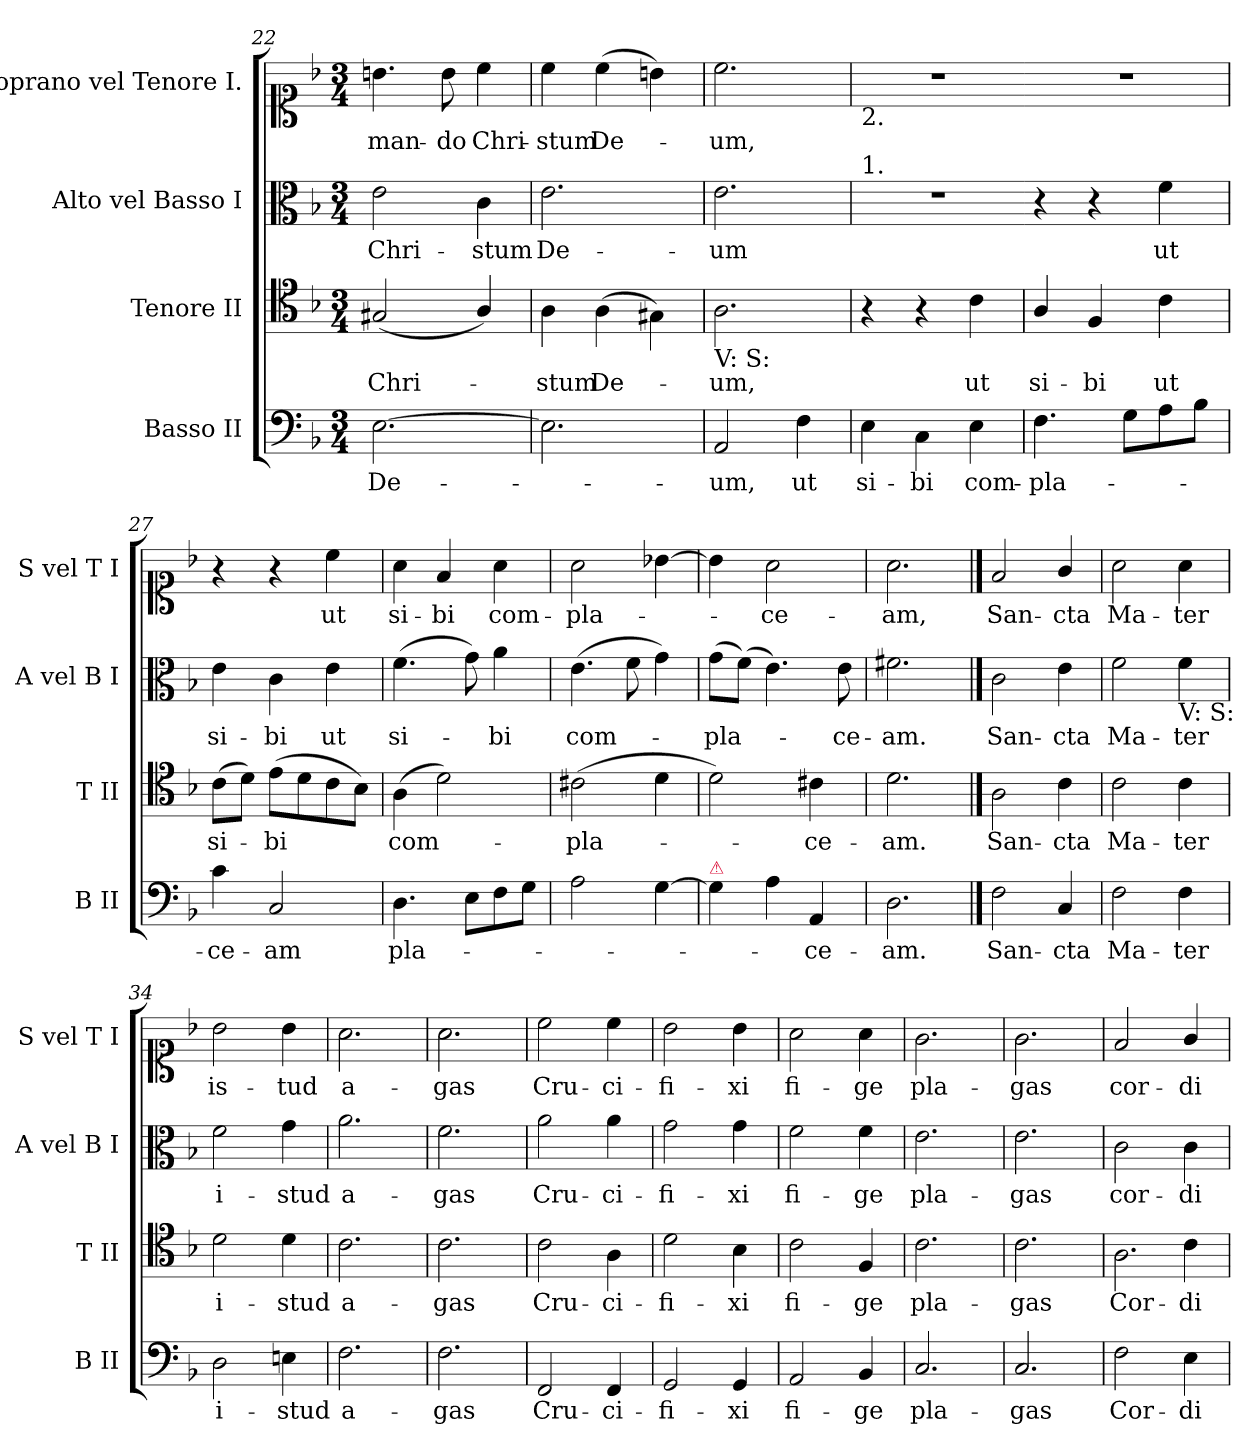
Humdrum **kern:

**kern	**text	**kern	**text	**kern	**text	**kern	**text
*part4	*part4	*part3	*part3	*part2	*part2	*part1	*part1
*staff4	*staff4	*staff3	*staff3	*staff2	*staff2	*staff1	*staff1
*I"Basso II	*	*I"Tenore II	*	*I"Alto vel Basso I	*	*I"Soprano vel Tenore I.	*
*I'B II	*	*I'T II	*	*I'A vel B I	*	*I'S vel T I	*
*clefF4	*	*clefC4	*	*clefC3	*	*clefC1	*
*k[b-]	*	*k[b-]	*	*k[b-]	*	*k[b-]	*
*F:	*	*F:	*	*F:	*	*F:	*
*M3/4	*	*M3/4	*	*M3/4	*	*M3/4	*
=22	=22	=22	=22	=22	=22	=22	=22
[2.E\	De-	(2G#X/	Chri-	2e\	Chri-	4.bn\	-man-
.	.	.	.	.	.	8b\	-do
.	.	4A/)	.	4c\	-stum	4cc\	Chri-
=23	=23	=23	=23	=23	=23	=23	=23
2.E\]	.	4A\	-stum	2.e\	De-	4cc\	-stum
.	.	(4A\	De-	.	.	(4cc\	De-
.	.	4G#X\)	.	.	.	4bn\)	.
=24	=24	=24	=24	=24	=24	=24	=24
!	!	!LO:TX:b:t=V&colon; S&colon;	!	!	!	!	!
2AA/	-um,	2.A\	-um,	2.e\	-um	2.cc\	-um,
4F\	ut	.	.	.	.	.	.
=25	=25	=25	=25	=25	=25	=25	=25
!	!	!	!	!	!	!LO:TX:b:t=2.	!
!	!	!	!	!LO:TX:a:t=1.	!	!	!
4E\	si-	4r	.	2.r	.	2.r	.
4C\	-bi	4r	.	.	.	.	.
4E\	com-	4c\	ut	.	.	.	.
=26	=26-	=26	=26-	=26	=26-	=26-	=26-
4.F\	-pla-	4A/	si-	4r	.	2.r	.
.	.	4F/	-bi	4r	.	.	.
8G\L	.	.	.	.	.	.	.
8A\	.	4c\	ut	4f\	ut	.	.
8B-\J	.	.	.	.	.	.	.
=27	=27	=27	=27	=27	=27	=27	=27
4c\	-ce-	(8c\L	si-	4e\	si-	4r	.
.	.	8d\J)	.	.	.	.	.
2C/	-am	(8e\L	-bi	4c\	-bi	4r	.
.	.	8d\	.	.	.	.	.
.	.	8c\	.	4e\	ut	4cc\	ut
.	.	8B-\J)	.	.	.	.	.
=28	=28	=28	=28	=28	=28	=28	=28
4.D\	pla-	(4A\	com-	(4.f\	si-	4a\	si-
.	.	2d\)	.	.	.	4f/	-bi
8E\L	.	.	.	8g\)	.	.	.
8F\	.	.	.	4a\	-bi	4a\	com-
8G\J	.	.	.	.	.	.	.
=29	=29	=29	=29	=29	=29	=29	=29
2A\	.	(2c#X\	-pla-	(4.e\	com-	2a\	-pla-
.	.	.	.	8f\	.	.	.
[4G\	.	4d\	.	4g\)	.	[4b-X\	.
=30	=30	=30	=30	=30	=30	=30	=30
!LO:TX:a:color=crimson:t=⚠	!	!	!	!	!	!	!
4G\]	.	2d\)	.	(8g\L	-pla-	4b-\]	.
.	.	.	.	(8f\J)	.	.	.
4A\	.	.	.	4.e\)	.	2a\	-ce-
4AA/	-ce-	4c#X\	-ce-	.	.	.	.
.	.	.	.	8e\	-ce-	.	.
=31	=31	=31	=31	=31	=31	=31	=31
2.D\	-am.	2.d\	-am.	2.f#X\	-am.	2.a\	-am,
==32	==32	==32	==32	==32	==32	==32	==32
2F\	San-	2A\	San-	2c\	San-	2f/	San-
4C/	-cta	4c\	-cta	4e\	-cta	4g/	-cta
=33	=33	=33	=33	=33	=33	=33	=33
2F\	Ma-	2c\	Ma-	2f\	Ma-	2a\	Ma-
!	!	!	!	!LO:TX:b:t=V&colon; S&colon;	!	!	!
4F\	-ter	4c\	-ter	4f\	-ter	4a\	-ter
=34	=34	=34	=34	=34	=34	=34	=34
2D\	i-	2d\	i-	2f\	i-	2b-\	is-
4En\	-stud	4d\	-stud	4g\	-stud	4b-\	-tud
=35	=35	=35	=35	=35	=35	=35	=35
2.F\	a-	2.c\	a-	2.a\	a-	2.a\	a-
=36	=36	=36	=36	=36	=36	=36	=36
2.F\	-gas	2.c\	-gas	2.f\	-gas	2.a\	-gas
=37	=37	=37	=37	=37	=37	=37	=37
2FF/	Cru-	2c\	Cru-	2a\	Cru-	2cc\	Cru-
4FF/	-ci-	4A\	-ci-	4a\	-ci-	4cc\	-ci-
=38	=38	=38	=38	=38	=38	=38	=38
2GG/	-fi-	2d\	-fi-	2g\	-fi-	2b-\	-fi-
4GG/	-xi	4B-\	-xi	4g\	-xi	4b-\	-xi
=39	=39	=39	=39	=39	=39	=39	=39
2AA/	fi-	2c\	fi-	2f\	fi-	2a\	fi-
4BB-/	-ge	4F/	-ge	4f\	-ge	4a\	-ge
=40	=40	=40	=40	=40	=40	=40	=40
2.C/	pla-	2.c\	pla-	2.e\	pla-	2.g\	pla-
=41	=41	=41	=41	=41	=41	=41	=41
2.C/	-gas	2.c\	-gas	2.e\	-gas	2.g\	-gas
=42	=42	=42	=42	=42	=42	=42	=42
!	!	!LO:N:vis=2.	!	!	!	!	!
2F\	Cor-	2A\	Cor-	2c\	cor-	2f/	cor-
4E\	-di	4c\	-di	4c\	-di	4g/	-di
=	=	=	=	=	=	=	=
*-	*-	*-	*-	*-	*-	*-	*-
